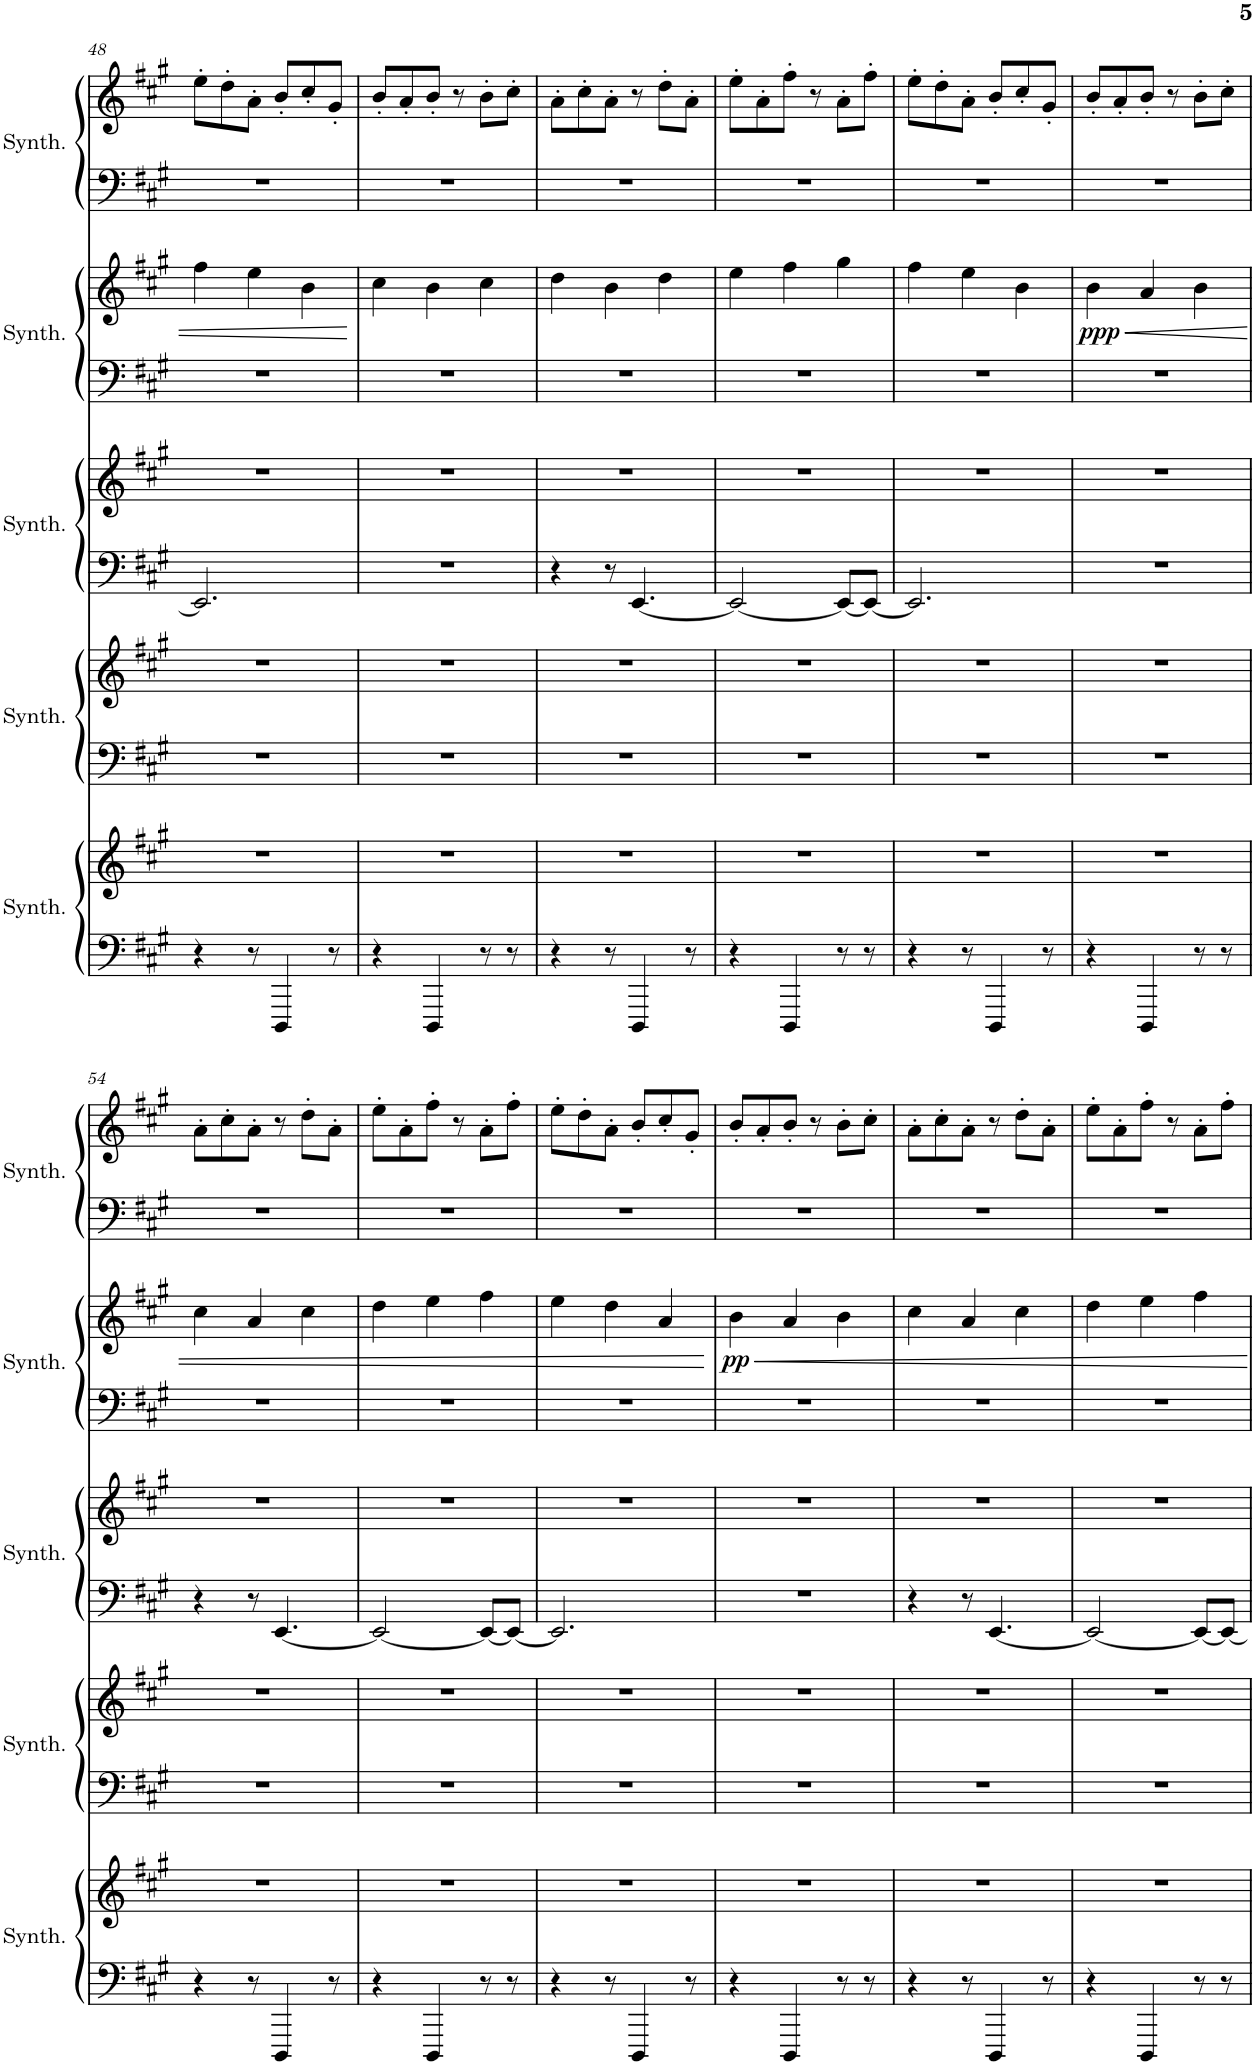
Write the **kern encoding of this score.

**kern	**kern	**kern	**kern	**kern	**kern	**kern	**kern	**dynam	**kern	**kern
*part5	*part5	*part4	*part4	*part3	*part3	*part2	*part2	*part2	*part1	*part1
*staff10	*staff9	*staff8	*staff7	*staff6	*staff5	*staff4	*staff3	*staff3/4	*staff2	*staff1
*I"Crystal Synthesizer	*	*I"Saw Synthesizer	*	*I"Atmosphere Synthesizer	*	*I"Choir Synthesizer	*	*	*I"String Synthesizer	*
*I'Synth.	*	*I'Synth.	*	*I'Synth.	*	*I'Synth.	*	*	*I'Synth.	*
!!LO:PB:g=z
*clefF4	*clefG2	*clefF4	*clefG2	*clefF4	*clefG2	*clefF4	*clefG2	*	*clefF4	*clefG2
*k[f#c#g#]	*k[f#c#g#]	*k[f#c#g#]	*k[f#c#g#]	*k[f#c#g#]	*k[f#c#g#]	*k[f#c#g#]	*k[f#c#g#]	*	*k[f#c#g#]	*k[f#c#g#]
*M6/8	*M6/8	*M6/8	*M6/8	*M6/8	*M6/8	*M6/8	*M6/8	*	*M6/8	*M6/8
=48	=48	=48	=48	=48	=48	=48	=48	=48	=48	=48
4r	2.r	2.r	2.r	2.EE/]	2.r	2.r	4ff#\	.	2.r	8ee'\L
.	.	.	.	.	.	.	.	.	.	8dd'\
8r	.	.	.	.	.	.	4ee\	.	.	8a'\J
4DDD/	.	.	.	.	.	.	.	.	.	8b'/L
.	.	.	.	.	.	.	4b\	.	.	8cc#'/
8r	.	.	.	.	.	.	.	.	.	8g#'/J
=49	=49	=49	=49	=49	=49	=49	=49	=49	=49	=49
4r	2.r	2.r	2.r	2.r	2.r	2.r	4cc#\	.	2.r	8b'/L
.	.	.	.	.	.	.	.	.	.	8a'/
4DDD/	.	.	.	.	.	.	4b\	.	.	8b'/J
.	.	.	.	.	.	.	.	.	.	8r
8r	.	.	.	.	.	.	4cc#\	.	.	8b'\L
8r	.	.	.	.	.	.	.	.	.	8cc#'\J
=50	=50	=50	=50	=50	=50	=50	=50	=50	=50	=50
4r	2.r	2.r	2.r	4r	2.r	2.r	4dd\	.	2.r	8a'\L
.	.	.	.	.	.	.	.	.	.	8cc#'\
8r	.	.	.	8r	.	.	4b\	.	.	8a'\J
4DDD/	.	.	.	[4.EE/	.	.	.	.	.	8r
.	.	.	.	.	.	.	4dd\	.	.	8dd'\L
8r	.	.	.	.	.	.	.	.	.	8a'\J
=51	=51	=51	=51	=51	=51	=51	=51	=51	=51	=51
4r	2.r	2.r	2.r	2EE/_	2.r	2.r	4ee\	.	2.r	8ee'\L
.	.	.	.	.	.	.	.	.	.	8a'\
4DDD/	.	.	.	.	.	.	4ff#\	.	.	8ff#'\J
.	.	.	.	.	.	.	.	.	.	8r
8r	.	.	.	8EE/L_	.	.	4gg#\	.	.	8a'\L
8r	.	.	.	8EE/J_	.	.	.	.	.	8ff#'\J
=52	=52	=52	=52	=52	=52	=52	=52	=52	=52	=52
4r	2.r	2.r	2.r	2.EE/]	2.r	2.r	4ff#\	.	2.r	8ee'\L
.	.	.	.	.	.	.	.	.	.	8dd'\
8r	.	.	.	.	.	.	4ee\	.	.	8a'\J
4DDD/	.	.	.	.	.	.	.	.	.	8b'/L
.	.	.	.	.	.	.	4b\	.	.	8cc#'/
8r	.	.	.	.	.	.	.	.	.	8g#'/J
=53	=53	=53	=53	=53	=53	=53	=53	=53	=53	=53
!	!	!	!	!	!	!	!	!LO:HP:b	!	!
!	!	!	!	!	!	!	!	!LO:DY:n=1:b	!	!
4r	2.r	2.r	2.r	2.r	2.r	2.r	4b\	< ppp	2.r	8b'/L
.	.	.	.	.	.	.	.	.	.	8a'/
4DDD/	.	.	.	.	.	.	4a/	.	.	8b'/J
.	.	.	.	.	.	.	.	.	.	8r
8r	.	.	.	.	.	.	4b\	.	.	8b'\L
8r	.	.	.	.	.	.	.	.	.	8cc#'\J
!!LO:LB:g=z
=54	=54	=54	=54	=54	=54	=54	=54	=54	=54	=54
4r	2.r	2.r	2.r	4r	2.r	2.r	4cc#\	.	2.r	8a'\L
.	.	.	.	.	.	.	.	.	.	8cc#'\
8r	.	.	.	8r	.	.	4a/	.	.	8a'\J
4DDD/	.	.	.	[4.EE/	.	.	.	.	.	8r
.	.	.	.	.	.	.	4cc#\	.	.	8dd'\L
8r	.	.	.	.	.	.	.	.	.	8a'\J
=55	=55	=55	=55	=55	=55	=55	=55	=55	=55	=55
4r	2.r	2.r	2.r	2EE/_	2.r	2.r	4dd\	.	2.r	8ee'\L
.	.	.	.	.	.	.	.	.	.	8a'\
4DDD/	.	.	.	.	.	.	4ee\	.	.	8ff#'\J
.	.	.	.	.	.	.	.	.	.	8r
8r	.	.	.	8EE/L_	.	.	4ff#\	.	.	8a'\L
8r	.	.	.	8EE/J_	.	.	.	.	.	8ff#'\J
=56	=56	=56	=56	=56	=56	=56	=56	=56	=56	=56
4r	2.r	2.r	2.r	2.EE/]	2.r	2.r	4ee\	.	2.r	8ee'\L
.	.	.	.	.	.	.	.	.	.	8dd'\
8r	.	.	.	.	.	.	4dd\	.	.	8a'\J
4DDD/	.	.	.	.	.	.	.	.	.	8b'/L
.	.	.	.	.	.	.	4a/	.	.	8cc#'/
8r	.	.	.	.	.	.	.	.	.	8g#'/J
.	.	.	.	.	.	.	.	[	.	.
=57	=57	=57	=57	=57	=57	=57	=57	=57	=57	=57
!	!	!	!	!	!	!	!	!LO:DY:b	!	!
4r	2.r	2.r	2.r	2.r	2.r	2.r	4b\	pp	2.r	8b'/L
.	.	.	.	.	.	.	.	.	.	8a'/
4DDD/	.	.	.	.	.	.	4a/	.	.	8b'/J
.	.	.	.	.	.	.	.	.	.	8r
8r	.	.	.	.	.	.	4b\	.	.	8b'\L
8r	.	.	.	.	.	.	.	.	.	8cc#'\J
=58	=58	=58	=58	=58	=58	=58	=58	=58	=58	=58
4r	2.r	2.r	2.r	4r	2.r	2.r	4cc#\	.	2.r	8a'\L
.	.	.	.	.	.	.	.	.	.	8cc#'\
8r	.	.	.	8r	.	.	4a/	.	.	8a'\J
4DDD/	.	.	.	[4.EE/	.	.	.	.	.	8r
.	.	.	.	.	.	.	4cc#\	.	.	8dd'\L
8r	.	.	.	.	.	.	.	.	.	8a'\J
=59	=59	=59	=59	=59	=59	=59	=59	=59	=59	=59
4r	2.r	2.r	2.r	2EE/_	2.r	2.r	4dd\	.	2.r	8ee'\L
.	.	.	.	.	.	.	.	.	.	8a'\
4DDD/	.	.	.	.	.	.	4ee\	.	.	8ff#'\J
.	.	.	.	.	.	.	.	.	.	8r
8r	.	.	.	8EE/L_	.	.	4ff#\	.	.	8a'\L
8r	.	.	.	8EE/J_	.	.	.	.	.	8ff#'\J
=	=	=	=	=	=	=	=	=	=	=
*-	*-	*-	*-	*-	*-	*-	*-	*-	*-	*-
